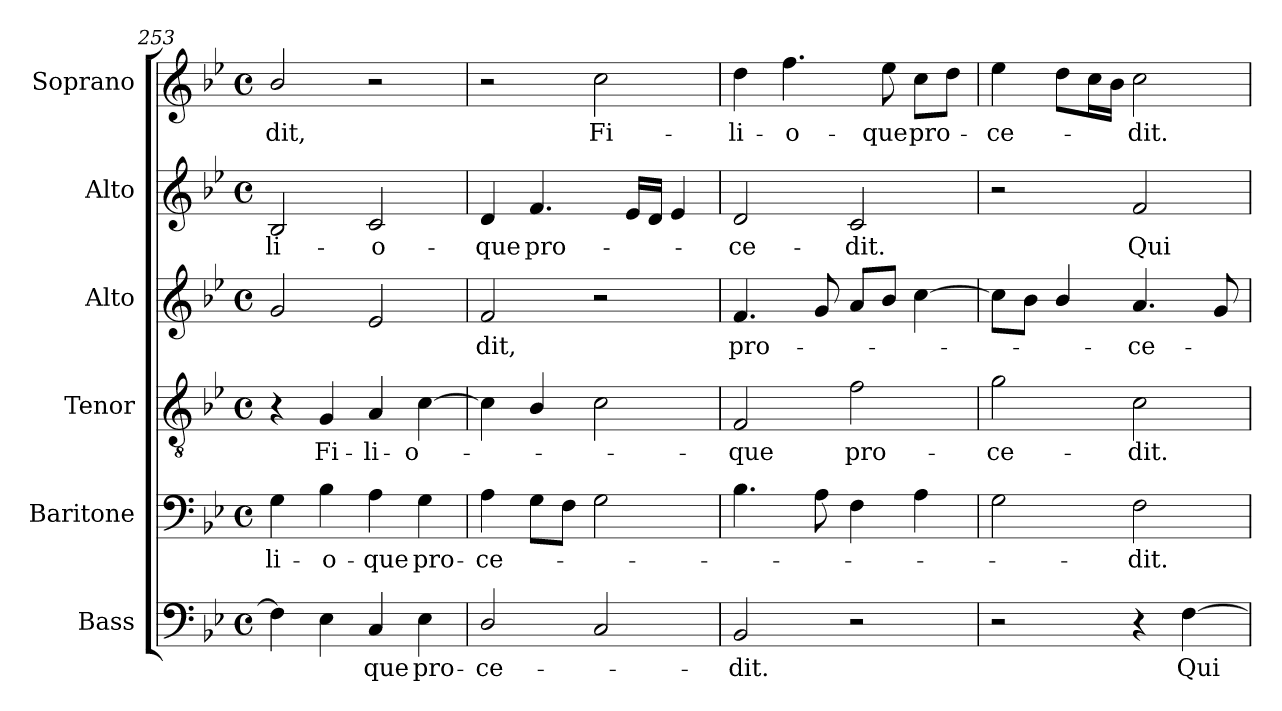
**kern	**text	**kern	**text	**kern	**text	**kern	**text	**kern	**text	**kern	**text
*part6	*part6	*part5	*part5	*part4	*part4	*part3	*part3	*part2	*part2	*part1	*part1
*staff6	*staff6	*staff5	*staff5	*staff4	*staff4	*staff3	*staff3	*staff2	*staff2	*staff1	*staff1
*I"Bass	*	*I"Baritone	*	*I"Tenor	*	*I"Alto	*	*I"Alto	*	*I"Soprano	*
*I'B.	*	*I'Bar.	*	*I'T.	*	*I'A.	*	*I'A.	*	*I'S.	*
*clefF4	*	*clefF4	*	*clefGv2	*	*clefG2	*	*clefG2	*	*clefG2	*
*	*	*	*	*ITrd7c12	*	*	*	*	*	*	*
*k[b-e-]	*	*k[b-e-]	*	*k[b-e-]	*	*k[b-e-]	*	*k[b-e-]	*	*k[b-e-]	*
*B-:	*	*B-:	*	*B-:	*	*B-:	*	*B-:	*	*B-:	*
*M4/4	*	*M4/4	*	*M4/4	*	*M4/4	*	*M4/4	*	*M4/4	*
*met(c)	*	*met(c)	*	*met(c)	*	*met(c)	*	*met(c)	*	*met(c)	*
=253	=253	=253	=253	=253	=253	=253	=253	=253	=253	=253	=253
!	!	!	!LO:LY:b:color=#000000	!	!	!	!	!	!	!	!
!	!	!	!	!	!	!	!	!	!LO:LY:b:color=#000000	!	!
!	!	!	!	!	!	!	!	!	!	!	!LO:LY:b:color=#000000
4Fi\]	.	4Gi\	-li-	4r	.	2gi/	.	2B-i/	-li-	2b-i/	-dit,
!	!	!	!LO:LY:b:color=#000000	!	!	!	!	!	!	!	!
!	!	!	!	!	!LO:LY:b:color=#000000	!	!	!	!	!	!
4E-i\	.	4B-i\	-o-	4GGi/	Fi-	.	.	.	.	.	.
!	!LO:LY:b:color=#000000	!	!	!	!	!	!	!	!	!	!
!	!	!	!LO:LY:b:color=#000000	!	!	!	!	!	!	!	!
!	!	!	!	!	!LO:LY:b:color=#000000	!	!	!	!	!	!
!	!	!	!	!	!	!	!	!	!LO:LY:b:color=#000000	!	!
4Ci/	-que	4Ai\	-que	4AAi/	-li-	2e-i/	.	2ci/	-o-	2r	.
!	!LO:LY:b:color=#000000	!	!	!	!	!	!	!	!	!	!
!	!	!	!LO:LY:b:color=#000000	!	!	!	!	!	!	!	!
!	!	!	!	!	!LO:LY:b:color=#000000	!	!	!	!	!	!
4E-i\	pro-	4Gi\	pro-	[4Ci\	-o-	.	.	.	.	.	.
=254	=254	=254	=254	=254	=254	=254	=254	=254	=254	=254	=254
!	!LO:LY:b:color=#000000	!	!	!	!	!	!	!	!	!	!
!	!	!	!LO:LY:b:color=#000000	!	!	!	!	!	!	!	!
!	!	!	!	!	!	!	!LO:LY:b:color=#000000	!	!	!	!
!	!	!	!	!	!	!	!	!	!LO:LY:b:color=#000000	!	!
2Di/	-ce-	4Ai\	-ce-	4Ci\]	.	2fi/	-dit,	4di/	-que	2r	.
!	!	!	!	!	!	!	!	!	!LO:LY:b:color=#000000	!	!
.	.	8Gi\L	.	4BB-i/	.	.	.	4.fi/	pro-	.	.
.	.	8Fi\J	.	.	.	.	.	.	.	.	.
!	!	!	!	!	!	!	!	!	!	!	!LO:LY:b:color=#000000
2Ci/	.	2Gi\	.	2Ci\	.	2r	.	.	.	2cci\	Fi-
.	.	.	.	.	.	.	.	16e-i/LL	.	.	.
.	.	.	.	.	.	.	.	16di/JJ	.	.	.
.	.	.	.	.	.	.	.	4e-i/	.	.	.
=255	=255	=255	=255	=255	=255	=255	=255	=255	=255	=255	=255
!	!LO:LY:b:color=#000000	!	!	!	!	!	!	!	!	!	!
!	!	!	!	!	!LO:LY:b:color=#000000	!	!	!	!	!	!
!	!	!	!	!	!	!	!LO:LY:b:color=#000000	!	!	!	!
!	!	!	!	!	!	!	!	!	!LO:LY:b:color=#000000	!	!
!	!	!	!	!	!	!	!	!	!	!	!LO:LY:b:color=#000000
2BB-i/	-dit.	4.B-i\	.	2FFi/	-que	4.fi/	pro-	2di/	-ce-	4ddi\	-li-
!	!	!	!	!	!	!	!	!	!	!	!LO:LY:b:color=#000000
.	.	.	.	.	.	.	.	.	.	4.ffi\	-o-
.	.	8Ai\	.	.	.	8gi/	.	.	.	.	.
!	!	!	!	!	!LO:LY:b:color=#000000	!	!	!	!	!	!
!	!	!	!	!	!	!	!	!	!LO:LY:b:color=#000000	!	!
2r	.	4Fi\	.	2Fi\	pro-	8ai/L	.	2ci/	-dit.	.	.
!	!	!	!	!	!	!	!	!	!	!	!LO:LY:b:color=#000000
.	.	.	.	.	.	8b-i/J	.	.	.	8ee-i\	-que
!	!	!	!	!	!	!	!	!	!	!	!LO:LY:b:color=#000000
.	.	4Ai\	.	.	.	[4cci\	.	.	.	8cci\L	pro-
.	.	.	.	.	.	.	.	.	.	8ddi\J	.
=256	=256	=256	=256	=256	=256	=256	=256	=256	=256	=256	=256
!	!	!	!	!	!LO:LY:b:color=#000000	!	!	!	!	!	!
!	!	!	!	!	!	!	!	!	!	!	!LO:LY:b:color=#000000
2r	.	2Gi\	.	2Gi\	-ce-	8cci\L]	.	2r	.	4ee-i\	-ce-
.	.	.	.	.	.	8b-i\J	.	.	.	.	.
.	.	.	.	.	.	4b-i/	.	.	.	8ddi\L	.
.	.	.	.	.	.	.	.	.	.	16cci\L	.
.	.	.	.	.	.	.	.	.	.	16b-i\JJ	.
!	!	!	!LO:LY:b:color=#000000	!	!	!	!	!	!	!	!
!	!	!	!	!	!LO:LY:b:color=#000000	!	!	!	!	!	!
!	!	!	!	!	!	!	!LO:LY:b:color=#000000	!	!	!	!
!	!	!	!	!	!	!	!	!	!LO:LY:b:color=#000000	!	!
!	!	!	!	!	!	!	!	!	!	!	!LO:LY:b:color=#000000
4r	.	2Fi\	-dit.	2Ci\	-dit.	4.ai/	-ce-	2fi/	Qui	2cci\	-dit.
!	!LO:LY:b:color=#000000	!	!	!	!	!	!	!	!	!	!
[4Fi\	Qui	.	.	.	.	.	.	.	.	.	.
.	.	.	.	.	.	8gi/	.	.	.	.	.
=	=	=	=	=	=	=	=	=	=	=	=
*-	*-	*-	*-	*-	*-	*-	*-	*-	*-	*-	*-
